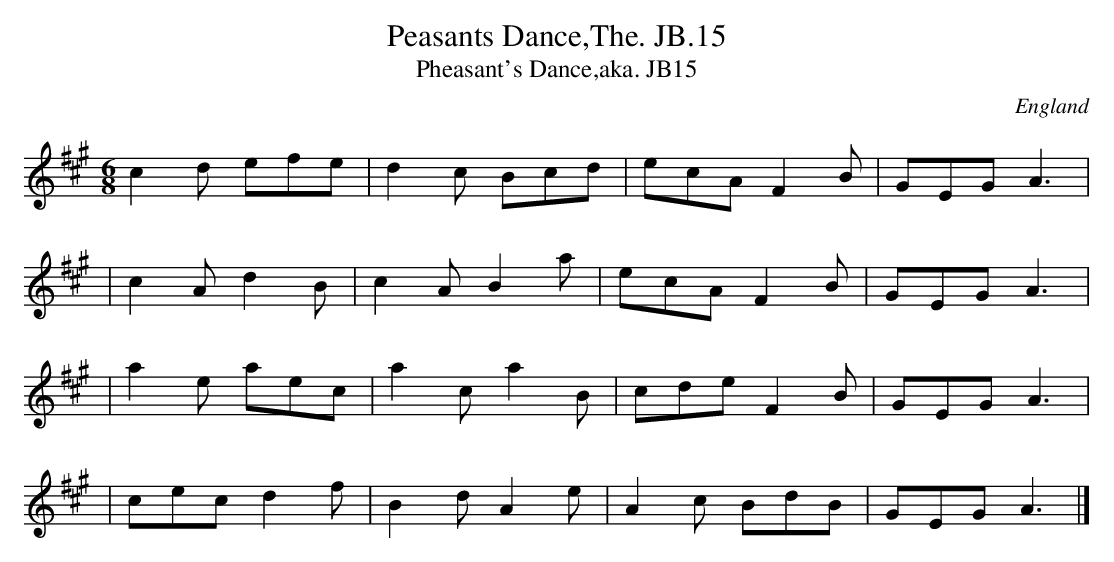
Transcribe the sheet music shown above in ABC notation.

X:1
T:Peasants Dance,The. JB.15
T:Pheasant's Dance,aka. JB15
M:6/8
L:1/8
O:England
K:A
c2d efe|d2c Bcd|ecAF2B|GEGA3|!
|c2-Ad2-B|c2-AB2-a|ecAF2B|GEGA3|!
|a2e aec|a2-ca2-B|cdeF2B|GEGA3|!
|cecd2f|B2-dA2-e|A2-c BdB|GEGA3|]
